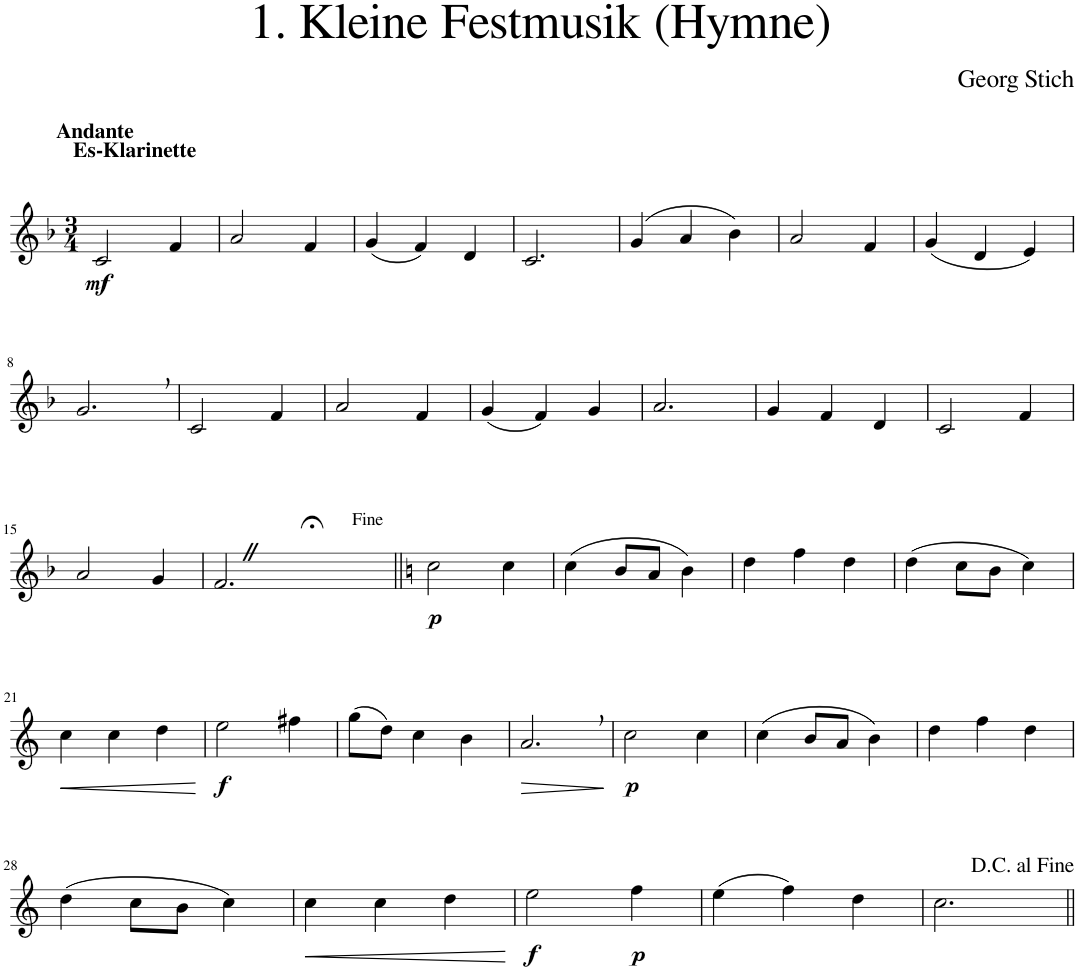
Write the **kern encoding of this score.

**kern	**dynam
*part1	*part1
*staff1	*staff1
*I"Piano	*
*I'Pno.	*
*clefG2	*
*k[b-]	*
*M3/4	*
=1	=1
!LO:TX:a:B:t=Andante	!
!	!LO:DY:b
2c/	mf
!LO:TX:a:B:t=Es-Klarinette	!
4f/	.
=2	=2
2a/	.
4f/	.
=3	=3
(4g/	.
4f/)	.
4d/	.
=4	=4
2.c/	.
=5	=5
(4g/	.
4a/	.
4b-\)	.
=6	=6
2a/	.
4f/	.
=7	=7
(4g/	.
4d/	.
4e/)	.
!!LO:LB:g=z
=8	=8
2.g,/	.
=9	=9
2c/	.
4f/	.
=10	=10
2a/	.
4f/	.
=11	=11
(4g/	.
4f/)	.
4g/	.
=12	=12
2.a/	.
=13	=13
4g/	.
4f/	.
4d/	.
=14	=14
2c/	.
4f/	.
!!LO:LB:g=z
=15	=15
2a/	.
4g/	.
=16	=16
2.f;<Z/	.
=17||	=17||
*k[]	*
!	!LO:DY:b
2cc\	p
4cc\	.
=18	=18
(4cc\	.
8b/L	.
8a/J	.
4b\)	.
=19	=19
4dd\	.
4ff\	.
4dd\	.
=20	=20
(4dd\	.
8cc\L	.
8b\J	.
4cc\)	.
!!LO:LB:g=z
=21	=21
!	!LO:HP:b
4cc\	<
4cc\	.
4dd\	.
.	[
=22	=22
!	!LO:DY:b
2ee\	f
4ff#X\	.
=23	=23
(8gg\L	.
8dd\J)	.
4cc\	.
4b\	.
=24	=24
!	!LO:HP:b
2.a,/	>
.	]
=25	=25
!	!LO:DY:b
2cc\	p
4cc\	.
=26	=26
(4cc\	.
8b/L	.
8a/J	.
4b\)	.
=27	=27
4dd\	.
4ff\	.
4dd\	.
!!LO:LB:g=z
=28	=28
(4dd\	.
8cc\L	.
8b\J	.
4cc\)	.
=29	=29
!	!LO:HP:b
4cc\	<
4cc\	.
4dd\	.
.	[
=30	=30
!	!LO:DY:b
2ee\	f
!	!LO:DY:b
4ff\	p
=31	=31
(4ee\	.
4ff\)	.
4dd\	.
=32	=32
2.cc\	.
=||	=||
*-	*-
